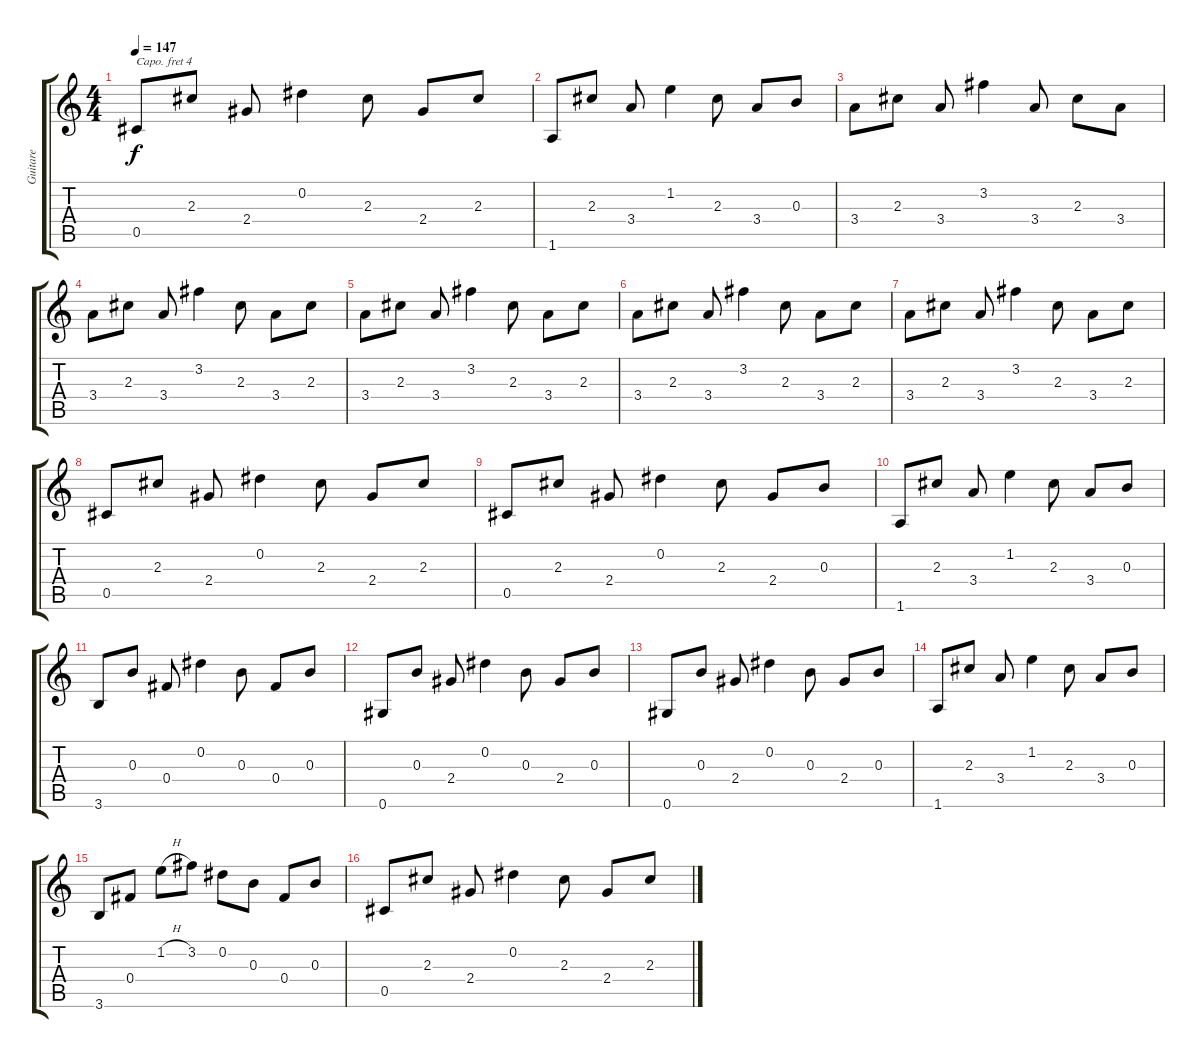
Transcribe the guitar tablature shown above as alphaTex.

\track ("Guitare" "Guitare") {instrument acousticguitarsteel}
\staff {score tabs}
\capo 4
\tuning (E4 B3 G3 D3 A2 E2) {hide}
\ts (4 4)
\tempo 147
\clef g2
\ks c
0.5.8{dy f} 2.3.8 2.4.8 0.2.4 2.3.8 2.4.8 2.3.8 |
1.6.8 2.3.8 3.4.8 1.2.4 2.3.8 3.4.8 0.3.8 |
3.4.8 2.3.8 3.4.8 3.2.4 3.4.8 2.3.8 3.4.8 |
3.4.8 2.3.8 3.4.8 3.2.4 2.3.8 3.4.8 2.3.8 |
3.4.8 2.3.8 3.4.8 3.2.4 2.3.8 3.4.8 2.3.8 |
3.4.8 2.3.8 3.4.8 3.2.4 2.3.8 3.4.8 2.3.8 |
3.4.8 2.3.8 3.4.8 3.2.4 2.3.8 3.4.8 2.3.8 |
0.5.8 2.3.8 2.4.8 0.2.4 2.3.8 2.4.8 2.3.8 |
0.5.8 2.3.8 2.4.8 0.2.4 2.3.8 2.4.8 0.3.8 |
1.6.8 2.3.8 3.4.8 1.2.4 2.3.8 3.4.8 0.3.8 |
3.6.8 0.3.8 0.4.8 0.2.4 0.3.8 0.4.8 0.3.8 |
0.6.8 0.3.8 2.4.8 0.2.4 0.3.8 2.4.8 0.3.8 |
0.6.8 0.3.8 2.4.8 0.2.4 0.3.8 2.4.8 0.3.8 |
1.6.8 2.3.8 3.4.8 1.2.4 2.3.8 3.4.8 0.3.8 |
3.6.8 0.4.8 1.2{h}.8 3.2.8 0.2.8 0.3.8 0.4.8 0.3.8 |
0.5.8 2.3.8 2.4.8 0.2.4 2.3.8 2.4.8 2.3.8
